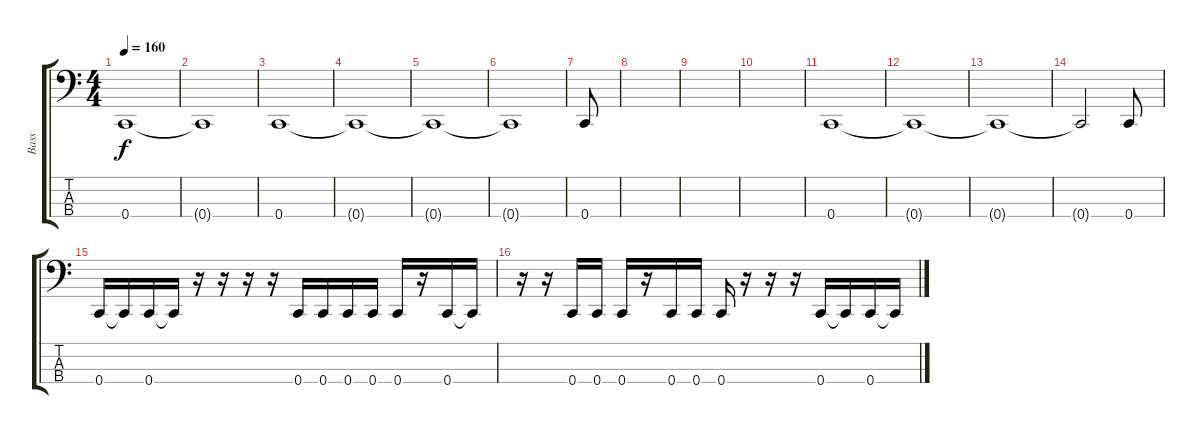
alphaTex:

\track ("Bass" "Bass") {instrument electricbasspick}
\staff {score tabs}
\tuning (F2 C2 G1 C1) {hide}
\ts (4 4)
\tempo 160
\clef f4
\ks c
0.4{t}.1{dy f} |
0.4{t}.1 |
0.4.1 |
0.4{t}.1 |
0.4{t}.1 |
0.4{t}.1 |
0.4.8 |
|
|
|
0.4.1 |
0.4{t}.1 |
0.4{t}.1 |
0.4{t}.2 0.4.8 |
0.4.16 0.4{t}.16 0.4.16 0.4{t}.16 r.16 r.16 r.16 r.16 0.4.16 0.4.16 0.4.16 0.4.16 0.4.16 r.16 0.4.16 0.4{t}.16 |
r.16 r.16 0.4.16 0.4.16 0.4.16 r.16 0.4.16 0.4.16 0.4.16 r.16 r.16 r.16 0.4.16 0.4{t}.16 0.4.16 0.4{t}.16
